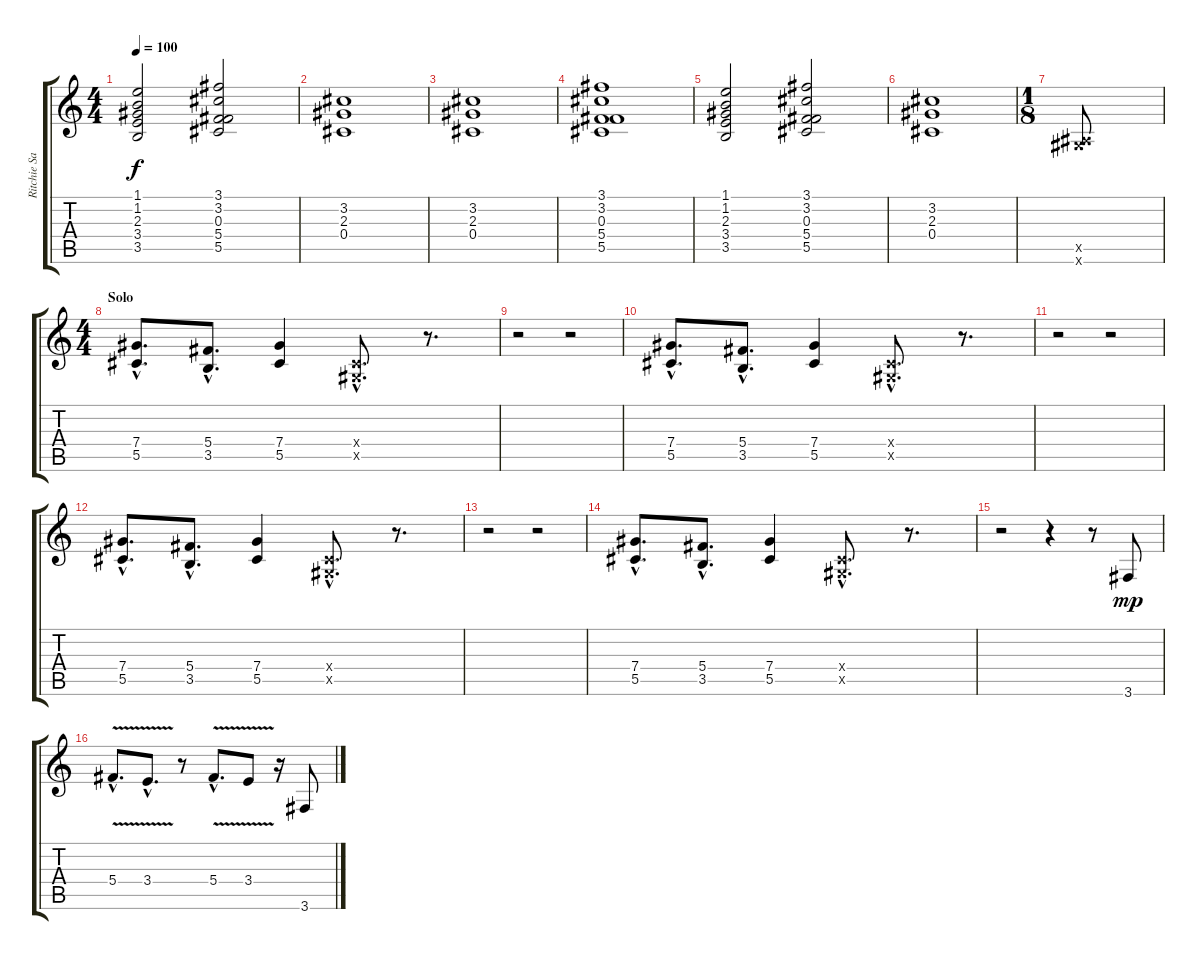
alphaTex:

\track ("Ritchie Sambora" "Ritchie Sa") {instrument overdrivenguitar}
\staff {score tabs}
\tuning (Eb4 Bb3 Gb3 Db3 Ab2 Eb2) {hide}
\ts (4 4)
\tempo 100
\clef g2
\ks c
(1.1 1.2 2.3 3.4 3.5).2{dy f} (3.1 3.2 0.3 5.4 5.5).2 |
(3.2 2.3 0.4).1 |
(3.2 2.3 0.4).1 |
(3.1 3.2 0.3 5.4 5.5).1 |
(1.1 1.2 2.3 3.4 3.5).2 (3.1 3.2 0.3 5.4 5.5).2 |
(3.2 2.3 0.4).1 |
\ts (1 8)
(0.5{x} 7.6{x}).8 |
\ts (4 4)
\section ("" "Solo")
(7.4{hac} 5.5{hac}).8{d volume 16} (5.4{hac} 3.5{hac}).8{d} (7.4 5.5).4 (0.4{hac x} 0.5{hac x}).8{d} r.8{d} |
r.2 r.2 |
(7.4{hac} 5.5{hac}).8{d} (5.4{hac} 3.5{hac}).8{d} (7.4 5.5).4 (0.4{hac x} 0.5{hac x}).8{d} r.8{d} |
r.2 r.2 |
(7.4{hac} 5.5{hac}).8{d} (5.4{hac} 3.5{hac}).8{d} (7.4 5.5).4 (0.4{hac x} 0.5{hac x}).8{d} r.8{d} |
r.2 r.2 |
(7.4{hac} 5.5{hac}).8{d} (5.4{hac} 3.5{hac}).8{d} (7.4 5.5).4 (0.4{hac x} 0.5{hac x}).8{d} r.8{d} |
r.2 r.4 r.8 3.6.8{dy mp} |
5.4{v hac}.8{d} 3.4{v hac}.8{d} r.8 5.4{v hac}.8{d} 3.4{v}.8 r.16 3.6.8
